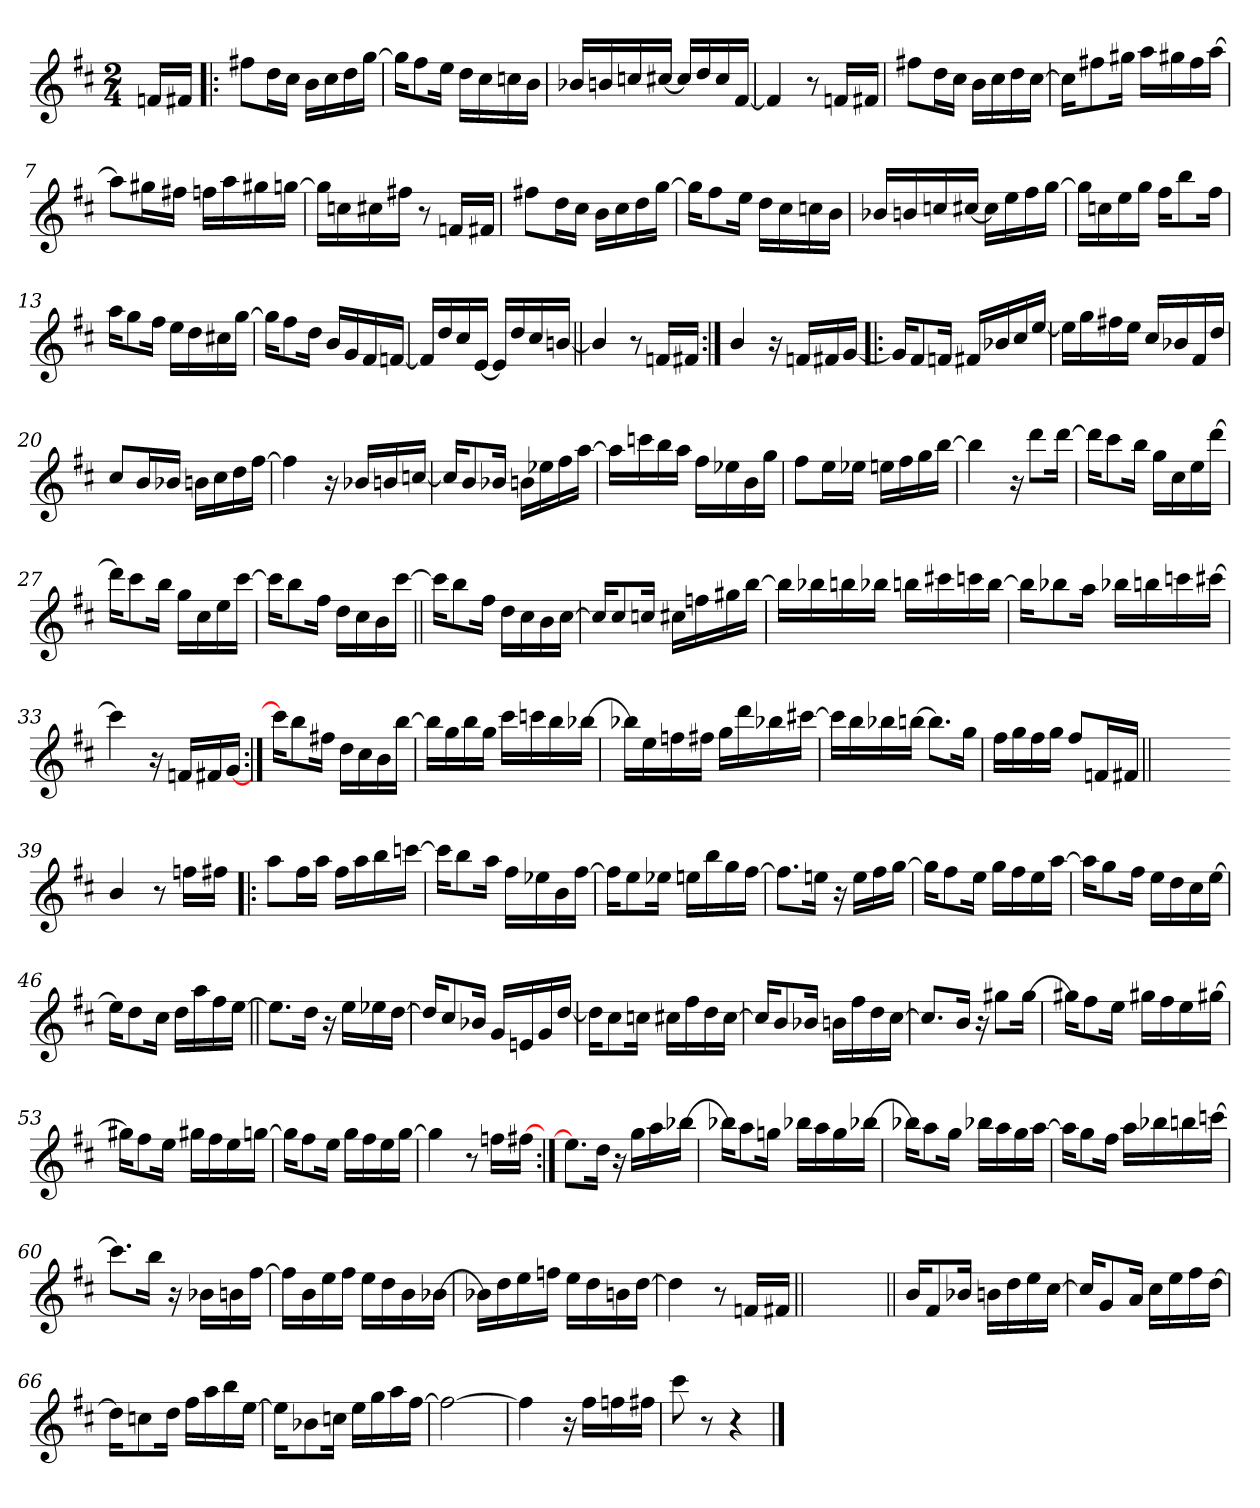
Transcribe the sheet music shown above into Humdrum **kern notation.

**kern
*part1
*staff1
*clefG2
*k[f#c#]
*b:
*M2/4
=
16fn/LL
16f#X/JJ
=1!|:
8ff#X\L
16dd\L
16cc#\JJ
16b\LL
16cc#\
16dd\
[16gg\JJ
=2
16gg\KL]
8ff#\
16ee\Jk
16dd\LL
16cc#\
16ccn\
16b\JJ
=3
16b-X/LL
16bn/
16ccn/
[16cc#X/JJ
16cc#/LL]
16dd/
16cc#/
[16f#/JJ
=4
4f#/]
8r
16fn/LL
16f#X/JJ
!!LO:LB:g=z
=5
8ff#X\L
16dd\L
16cc#\JJ
16b\LL
16cc#\
16dd\
[16cc#\JJ
=6
16cc#\KL]
8ff#X\
16gg#X\Jk
16aa\LL
16gg#X\
16ff#\
[16aa\JJ
=7
8aa\L]
16gg#X\L
16ff#X\JJ
16ffn\LL
16aa\
16gg#X\
[16ggn\JJ
=8
16gg\LL]
16ccn\
16cc#X\
16ff#X\JJ
8r
16fn/LL
16f#X/JJ
!!LO:LB:g=z
=9
8ff#X\L
16dd\L
16cc#\JJ
16b\LL
16cc#\
16dd\
[16gg\JJ
=10
16gg\KL]
8ff#\
16ee\Jk
16dd\LL
16cc#\
16ccn\
16b\JJ
=11
16b-X/LL
16bn/
16ccn/
[16cc#X/JJ
16cc#\LL]
16ee\
16ff#\
[16gg\JJ
=12
16gg\LL]
16ccn\
16ee\
16gg\JJ
16ff#\KL
8bb\
16ff#\Jk
!!LO:LB:g=z
=13
16aa\KL
8gg\
16ff#\Jk
16ee\LL
16dd\
16cc#X\
[16gg\JJ
=14
16gg\KL]
8ff#\
16dd\Jk
16b/LL
16g/
16f#/
[16fn/JJ
=15
16fn/LL]
16dd/
16cc#/
[16e/JJ
16e/LL]
16dd/
16cc#/
[16bn/JJ
=16||
4b/]
8r
16fn/LL
16f#X/JJ
=17:|!
4b/
16r
16fn/LL
16f#X/
[16g/JJ
!!LO:LB:g=z
=18!|:
16g/KL]
8f#/
16fn/Jk
16f#X/LL
16b-X/
16cc#/
[16ee/JJ
=19
16ee\LL]
16gg\
16ff#X\
16ee\JJ
16cc#/LL
16b-X/
16f#/
16dd/JJ
=20
8cc#/L
16b/L
16b-X/JJ
16bn\LL
16cc#\
16dd\
[16ff#\JJ
=21
4ff#\]
16r
16b-X/LL
16bn/
[16ccn/JJ
!!LO:LB:g=z
=22
16ccn/KL]
8b/
16b-X/Jk
16bn\LL
16ee-X\
16ff#\
[16aa\JJ
=23
16aa\LL]
16cccn\
16bb\
16aa\JJ
16ff#\LL
16ee-X\
16b\
16gg\JJ
=24
8ff#\L
16ee\L
16ee-X\JJ
16een\LL
16ff#\
16gg\
[16bb\JJ
=25
4bb\]
16r
8ddd\L
[16ddd\Jk
=26
16ddd\KL]
8ccc#\
16bb\Jk
16gg\LL
16cc#\
16ee\
[16ddd\JJ
!!LO:LB:g=z
=27
16ddd\KL]
8ccc#\
16bb\Jk
16gg\LL
16cc#\
16ee\
[16ccc#\JJ
=28
16ccc#\KL]
8bb\
16ff#\Jk
16dd\LL
16cc#\
16b\
[16ccc#\JJ
=29||
16ccc#\KL]
8bb\
16ff#\Jk
16dd\LL
16cc#\
16b\
[16cc#\JJ
=30
16cc#/KL]
8cc#/
16ccn/Jk
16cc#X\LL
16ffn\
16gg#X\
[16bb\JJ
!!LO:LB:g=z
=31
16bb\LL]
16bb-X\
16bbn\
16bb-X\JJ
16bbn\LL
16ccc#X\
16cccn\
[16bb\JJ
=32
16bbn\KL]
8bb-X\
16aa\Jk
16bb-X\LL
16bbn\
16cccn\
[16ccc#X\JJ
=33
4ccc#\]
16r
16fn/LL
16f#X/
[16g/JJ
=34:|!
16ccc#\KL]
8bb\
16ff#X\Jk
16dd\LL
16cc#\
16b\
[16bb\JJ
!!LO:LB:g=z
=35
16bb\LL]
16gg\
16bb\
16gg\JJ
16ccc#\LL
16cccn\
16bb\
[16bb-X\JJ
=36
16bb-X\LL]
16ee\
16ffn\
16ff#X\JJ
16gg\LL
16ddd\
16bb-X\
[16ccc#X\JJ
=37
16ccc#\LL]
16bb\
16bb-X\
[16bbn\JJ
8.bb\L]
16gg\Jk
=38
16ff#\LL
16gg\
16ff#\
16gg\JJ
8ff#/L
16fn/L
16f#X/JJ
=38X381||
2ryy
!!LO:PB:g=z
=39-
4b/
8r
16ffn\LL
16ff#X\JJ
=40!|:
8aa\L
16ff#\L
16aa\JJ
16ff#\LL
16aa\
16bb\
[16cccn\JJ
=41
16cccn\KL]
8bb\
16aa\Jk
16ff#\LL
16ee-X\
16b\
[16ff#\JJ
=42
16ff#\KL]
8ee\
16ee-X\Jk
16een\LL
16bb\
16gg\
[16ff#\JJ
!!LO:LB:g=z
=43
8.ff#\L]
16een\Jk
16r
16ee\LL
16ff#\
[16gg\JJ
=44
16ggn\KL]
8ff#\
16ee\Jk
16gg\LL
16ff#\
16ee\
[16aa\JJ
=45
16aa\KL]
8gg\
16ff#\Jk
16ee\LL
16dd\
16cc#\
[16ee\JJ
=46
16ee\KL]
8dd\
16cc#\Jk
16dd\LL
16aa\
16ff#\
[16ee\JJ
!!LO:LB:g=z
=47||
8.ee\L]
16dd\Jk
16r
16ee\LL
16ee-X\
[16dd\JJ
=48
16dd/KL]
8cc#/
16b-X/Jk
16g/LL
16en/
16g/
[16dd/JJ
=49
16dd\KL]
8cc#\
16ccn\Jk
16cc#X\LL
16ff#\
16dd\
[16cc#\JJ
=50
16cc#/KL]
8b/
16b-X/Jk
16bn\LL
16ff#\
16dd\
[16cc#\JJ
!!LO:LB:g=z
=51
8.cc#/L]
16b/Jk
16r
8gg#X\L
[16gg#\Jk
=52
16gg#X\KL]
8ff#\
16ee\Jk
16gg#X\LL
16ff#\
16ee\
[16gg#X\JJ
=53
16gg#X\KL]
8ff#\
16ee\Jk
16gg#X\LL
16ff#\
16ee\
[16ggn\JJ
=54
16gg\KL]
8ff#\
16ee\Jk
16gg\LL
16ff#\
16ee\
[16gg\JJ
=55
4gg\]
8r
16ffn\LL
[16ff#X\JJ
!!LO:LB:g=z
=56:|!
8.ee\L]
16dd\Jk
16r
16gg\LL
16aa\
[16bb-X\JJ
=57
16bb-X\KL]
8aa\
16ggn\Jk
16bb-X\LL
16aa\
16gg\
[16bb-X\JJ
=58
16bb-X\KL]
8aa\
16gg\Jk
16bb-X\LL
16aa\
16gg\
[16aa\JJ
=59
16aa\KL]
8gg\
16ff#\Jk
16aa\LL
16bb-X\
16bbn\
[16cccn\JJ
=60
8.cccn\L]
16bb\Jk
16r
16b-X\LL
16bn\
[16ff#\JJ
!!LO:LB:g=z
=61
16ff#\LL]
16b\
16ee\
16ff#\JJ
16ee\LL
16dd\
16b\
[16b-X\JJ
=62
16b-X\LL]
16dd\
16ee\
16ffn\JJ
16ee\LL
16dd\
16bn\
[16dd\JJ
=63
4dd\]
8r
16fn/LL
16f#X/JJ
=63X632||
2ryy
=64||
16b/KL
8f#/
16b-X/Jk
16bn\LL
16dd\
16ee\
[16cc#\JJ
!!LO:LB:g=z
=65
16cc#/KL]
8g/
16a/Jk
16cc#\LL
16ee\
16ff#\
[16dd\JJ
=66
16dd\KL]
8ccn\
16dd\Jk
16ff#\LL
16aa\
16bb\
[16ee\JJ
=67
16ee\KL]
8b-X\
16ccn\Jk
16ee\LL
16gg\
16aa\
[16ff#\JJ
=68
2ff#\_
=69
4ff#\]
16r
16ff#\LL
16ffn\
16ff#X\JJ
=70
8ccc#\
8r
4r
==
*-
